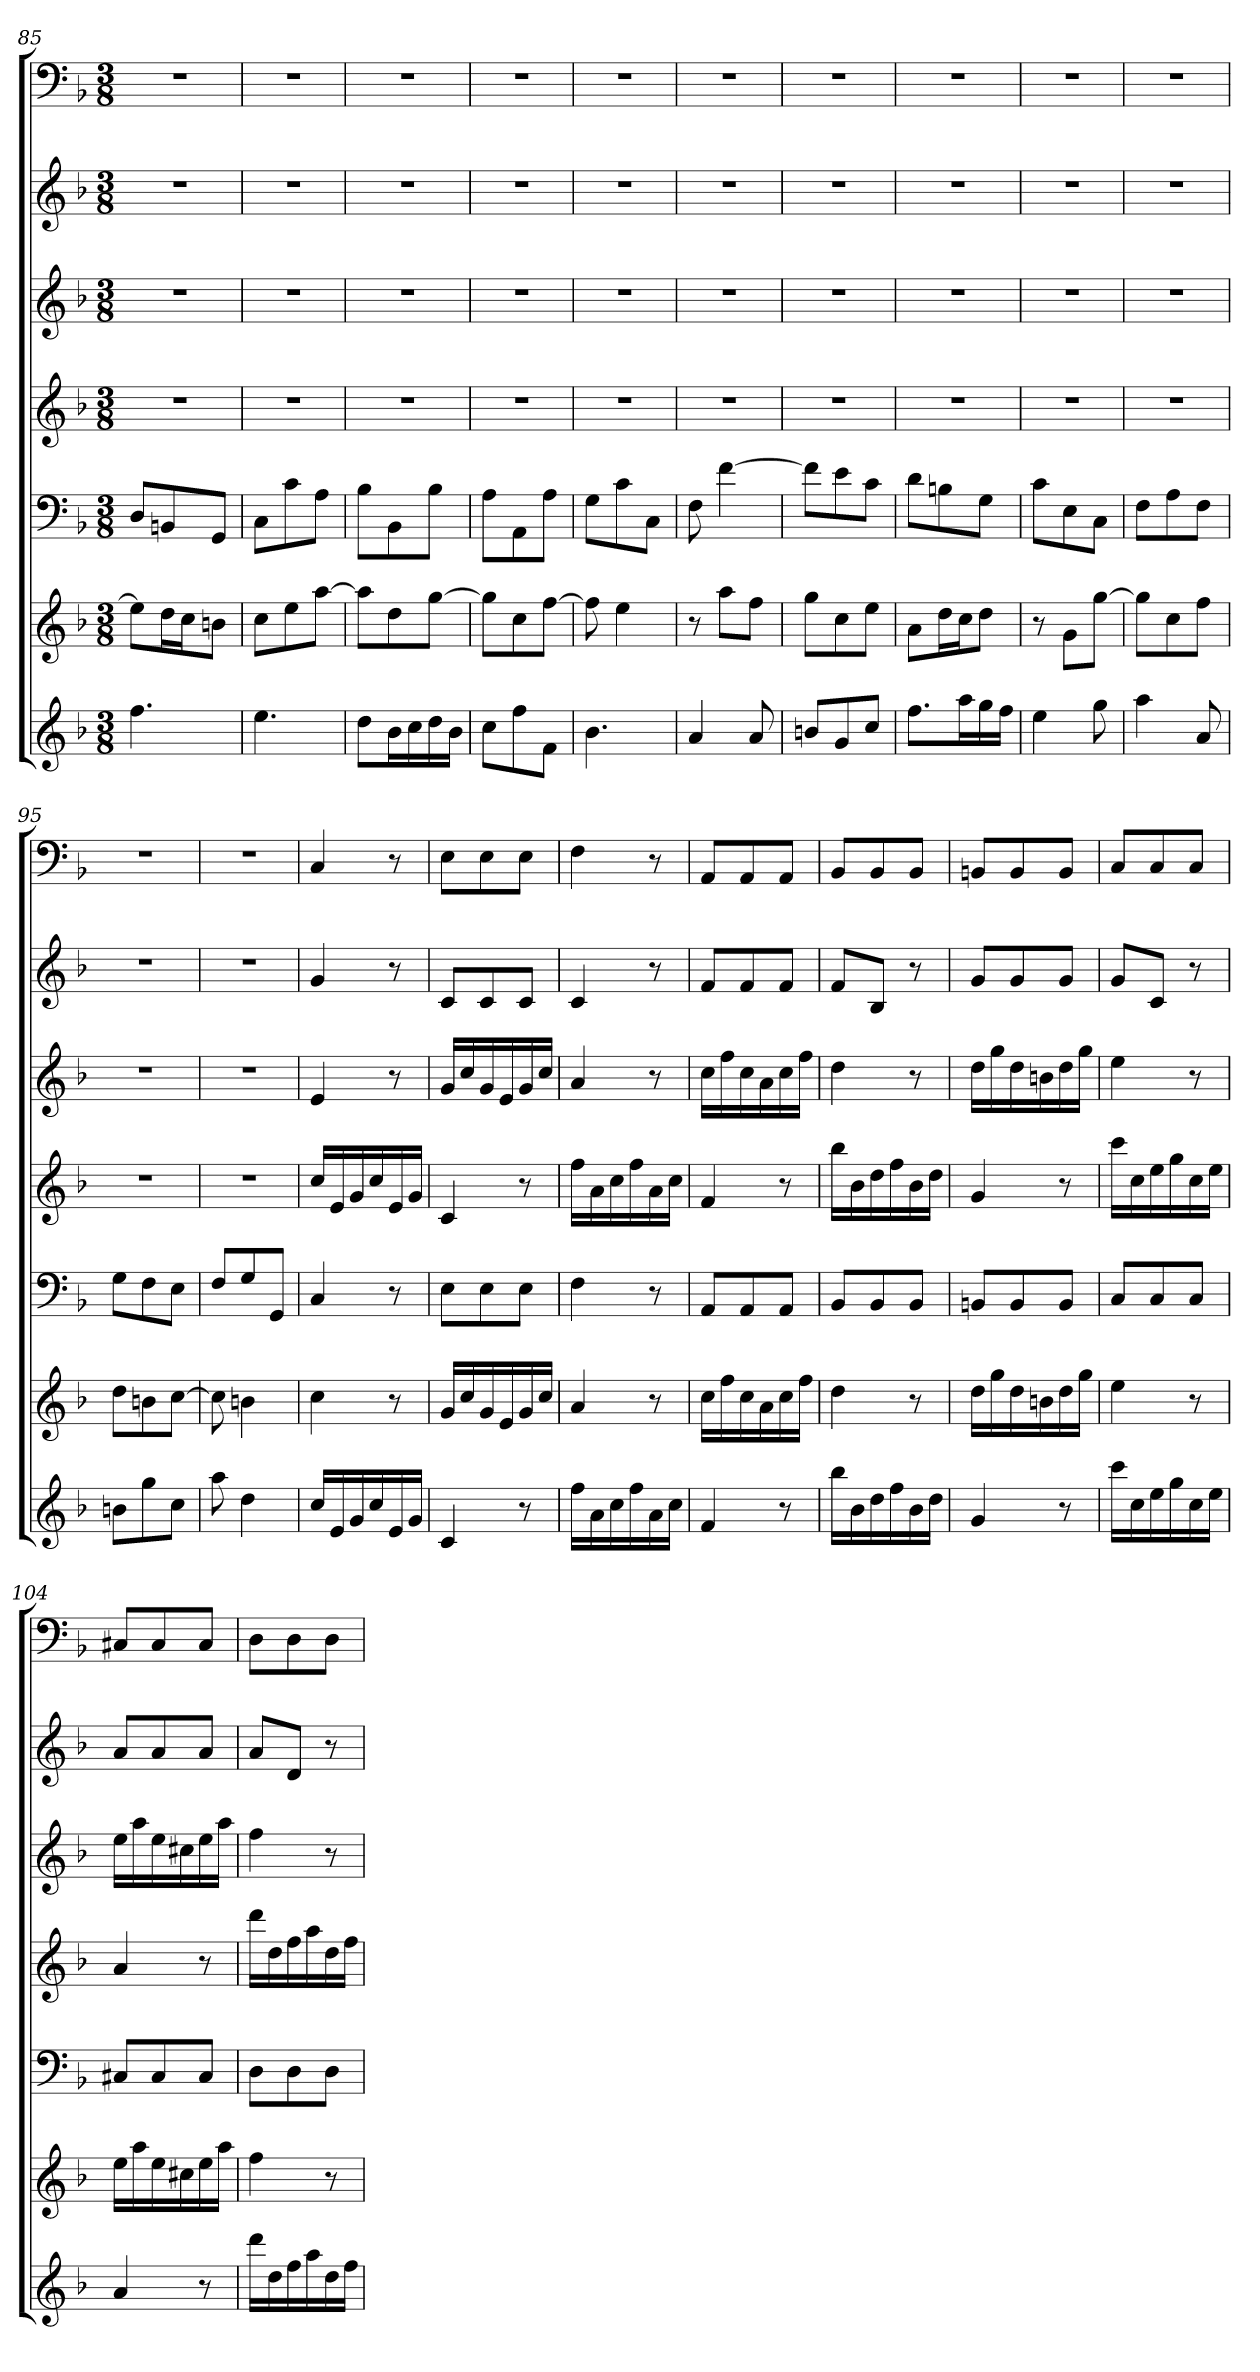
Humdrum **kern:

**kern	**kern	**kern	**kern	**kern	**kern	**kern
*part7	*part6	*part5	*part4	*part3	*part2	*part1
*staff7	*staff6	*staff5	*staff4	*staff3	*staff2	*staff1
*k[b-]	*k[b-]	*k[b-]	*k[b-]	*k[b-]	*k[b-]	*k[b-]
*F:	*F:	*F:	*F:	*F:	*F:	*F:
*M3/8	*M3/8	*M3/8	*M3/8	*M3/8	*M3/8	*M3/8
=85	=85	=85	=85	=85	=85	=85
4.ff	8eeL]	8DL	4.r	4.r	4.r	4.r
.	16ddL	8BBn	.	.	.	.
.	16ccJ	.	.	.	.	.
.	8bnJ	8GGJ	.	.	.	.
=86	=86	=86	=86	=86	=86	=86
4.ee	8ccL	8CL	4.r	4.r	4.r	4.r
.	8ee	8c	.	.	.	.
.	[8aaJ	8AJ	.	.	.	.
=87	=87	=87	=87	=87	=87	=87
8ddL	8aaL]	8B-L	4.r	4.r	4.r	4.r
16b-L	8dd	8BB-	.	.	.	.
16cc	.	.	.	.	.	.
16dd	[8ggJ	8B-J	.	.	.	.
16b-JJ	.	.	.	.	.	.
=88	=88	=88	=88	=88	=88	=88
8ccL	8ggL]	8AL	4.r	4.r	4.r	4.r
8ff	8cc	8AA	.	.	.	.
8fJ	[8ffJ	8AJ	.	.	.	.
=89	=89	=89	=89	=89	=89	=89
4.b-	8ff]	8GL	4.r	4.r	4.r	4.r
.	4ee	8c	.	.	.	.
.	.	8CJ	.	.	.	.
=90	=90	=90	=90	=90	=90	=90
4a	8r	8F	4.r	4.r	4.r	4.r
.	8aaL	[4f	.	.	.	.
8a	8ffJ	.	.	.	.	.
=91	=91	=91	=91	=91	=91	=91
8bnL	8ggL	8fL]	4.r	4.r	4.r	4.r
8g	8cc	8e	.	.	.	.
8ccJ	8eeJ	8cJ	.	.	.	.
=92	=92	=92	=92	=92	=92	=92
8.ffL	8aL	8dL	4.r	4.r	4.r	4.r
.	16ddL	8Bn	.	.	.	.
16aaL	16ccJ	.	.	.	.	.
16gg	8ddJ	8GJ	.	.	.	.
16ffJJ	.	.	.	.	.	.
=93	=93	=93	=93	=93	=93	=93
4ee	8r	8cL	4.r	4.r	4.r	4.r
.	8gL	8E	.	.	.	.
8gg	[8ggJ	8CJ	.	.	.	.
=94	=94	=94	=94	=94	=94	=94
4aa	8ggL]	8FL	4.r	4.r	4.r	4.r
.	8cc	8A	.	.	.	.
8a	8ffJ	8FJ	.	.	.	.
=95	=95	=95	=95	=95	=95	=95
8bnL	8ddL	8GL	4.r	4.r	4.r	4.r
8gg	8bn	8F	.	.	.	.
8ccJ	[8ccJ	8EJ	.	.	.	.
=96	=96	=96	=96	=96	=96	=96
8aa	8cc]	8FL	4.r	4.r	4.r	4.r
4dd	4bn	8G	.	.	.	.
.	.	8GGJ	.	.	.	.
=97	=97	=97	=97	=97	=97	=97
16ccLL	4cc	4C	16ccLL	4e	4g	4C
16e	.	.	16e	.	.	.
16g	.	.	16g	.	.	.
16cc	.	.	16cc	.	.	.
16e	8r	8r	16e	8r	8r	8r
16gJJ	.	.	16gJJ	.	.	.
=98	=98	=98	=98	=98	=98	=98
4c	16gLL	8EL	4c	16gLL	8cL	8EL
.	16cc	.	.	16cc	.	.
.	16g	8E	.	16g	8c	8E
.	16e	.	.	16e	.	.
8r	16g	8EJ	8r	16g	8cJ	8EJ
.	16ccJJ	.	.	16ccJJ	.	.
=99	=99	=99	=99	=99	=99	=99
16ffLL	4a	4F	16ffLL	4a	4c	4F
16a	.	.	16a	.	.	.
16cc	.	.	16cc	.	.	.
16ff	.	.	16ff	.	.	.
16a	8r	8r	16a	8r	8r	8r
16ccJJ	.	.	16ccJJ	.	.	.
=100	=100	=100	=100	=100	=100	=100
4f	16ccLL	8AAL	4f	16ccLL	8fL	8AAL
.	16ff	.	.	16ff	.	.
.	16cc	8AA	.	16cc	8f	8AA
.	16a	.	.	16a	.	.
8r	16cc	8AAJ	8r	16cc	8fJ	8AAJ
.	16ffJJ	.	.	16ffJJ	.	.
=101	=101	=101	=101	=101	=101	=101
16bb-LL	4dd	8BB-L	16bb-LL	4dd	8fL	8BB-L
16b-	.	.	16b-	.	.	.
16dd	.	8BB-	16dd	.	8B-J	8BB-
16ff	.	.	16ff	.	.	.
16b-	8r	8BB-J	16b-	8r	8r	8BB-J
16ddJJ	.	.	16ddJJ	.	.	.
=102	=102	=102	=102	=102	=102	=102
4g	16ddLL	8BBnL	4g	16ddLL	8gL	8BBnL
.	16gg	.	.	16gg	.	.
.	16dd	8BB	.	16dd	8g	8BB
.	16bn	.	.	16bn	.	.
8r	16dd	8BBJ	8r	16dd	8gJ	8BBJ
.	16ggJJ	.	.	16ggJJ	.	.
=103	=103	=103	=103	=103	=103	=103
16cccLL	4ee	8CL	16cccLL	4ee	8gL	8CL
16cc	.	.	16cc	.	.	.
16ee	.	8C	16ee	.	8cJ	8C
16gg	.	.	16gg	.	.	.
16cc	8r	8CJ	16cc	8r	8r	8CJ
16eeJJ	.	.	16eeJJ	.	.	.
=104	=104	=104	=104	=104	=104	=104
4a	16eeLL	8C#XL	4a	16eeLL	8aL	8C#XL
.	16aa	.	.	16aa	.	.
.	16ee	8C#	.	16ee	8a	8C#
.	16cc#X	.	.	16cc#X	.	.
8r	16ee	8C#J	8r	16ee	8aJ	8C#J
.	16aaJJ	.	.	16aaJJ	.	.
=105	=105	=105	=105	=105	=105	=105
16dddLL	4ff	8DL	16dddLL	4ff	8aL	8DL
16dd	.	.	16dd	.	.	.
16ff	.	8D	16ff	.	8dJ	8D
16aa	.	.	16aa	.	.	.
16dd	8r	8DJ	16dd	8r	8r	8DJ
16ffJJ	.	.	16ffJJ	.	.	.
=	=	=	=	=	=	=
*-	*-	*-	*-	*-	*-	*-
